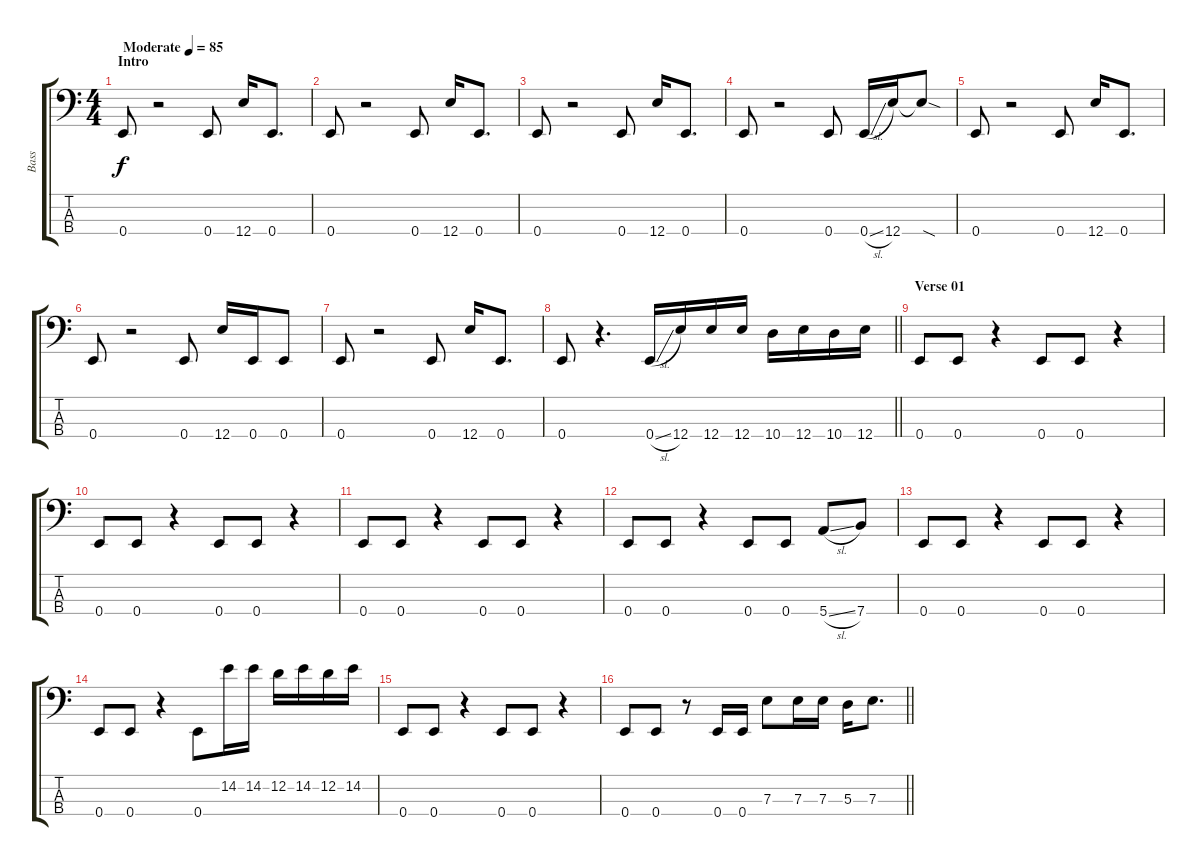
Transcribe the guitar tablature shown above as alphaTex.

\track ("Bass" "Bass") {instrument electricbasspick}
\staff {score tabs}
\tuning (G2 D2 A1 E1) {hide}
\ts (4 4)
\section ("" "Intro")
\tempo (85 "Moderate")
\clef f4
\ks c
0.4.8{dy f instrument electricbasspick} r.2 0.4.8 12.4.16 0.4.8{d} |
0.4.8 r.2 0.4.8 12.4.16 0.4.8{d} |
0.4.8 r.2 0.4.8 12.4.16 0.4.8{d} |
0.4.8 r.2 0.4.8 0.4{sl}.16 12.4.16 12.4{sod t}.8 |
0.4.8 r.2 0.4.8 12.4.16 0.4.8{d} |
0.4.8 r.2 0.4.8 12.4.16 0.4.16 0.4.8 |
0.4.8 r.2 0.4.8 12.4.16 0.4.8{d} |
\barLineRight lightlight
0.4.8 r.4{d} 0.4{sl}.16 12.4.16 12.4.16 12.4.16 10.4.16 12.4.16 10.4.16 12.4.16 |
\section ("" "Verse 01")
0.4.8 0.4.8 r.4 0.4.8 0.4.8 r.4 |
0.4.8 0.4.8 r.4 0.4.8 0.4.8 r.4 |
0.4.8 0.4.8 r.4 0.4.8 0.4.8 r.4 |
0.4.8 0.4.8 r.4 0.4.8 0.4.8 5.4{sl}.8 7.4.8 |
0.4.8 0.4.8 r.4 0.4.8 0.4.8 r.4 |
0.4.8 0.4.8 r.4 0.4.8 14.2.16 14.2.16 12.2.16 14.2.16 12.2.16 14.2.16 |
0.4.8 0.4.8 r.4 0.4.8 0.4.8 r.4 |
\barLineRight lightlight
0.4.8 0.4.8 r.8 0.4.16 0.4.16 7.3.8 7.3.16 7.3.16 5.3.16 7.3.8{d}
